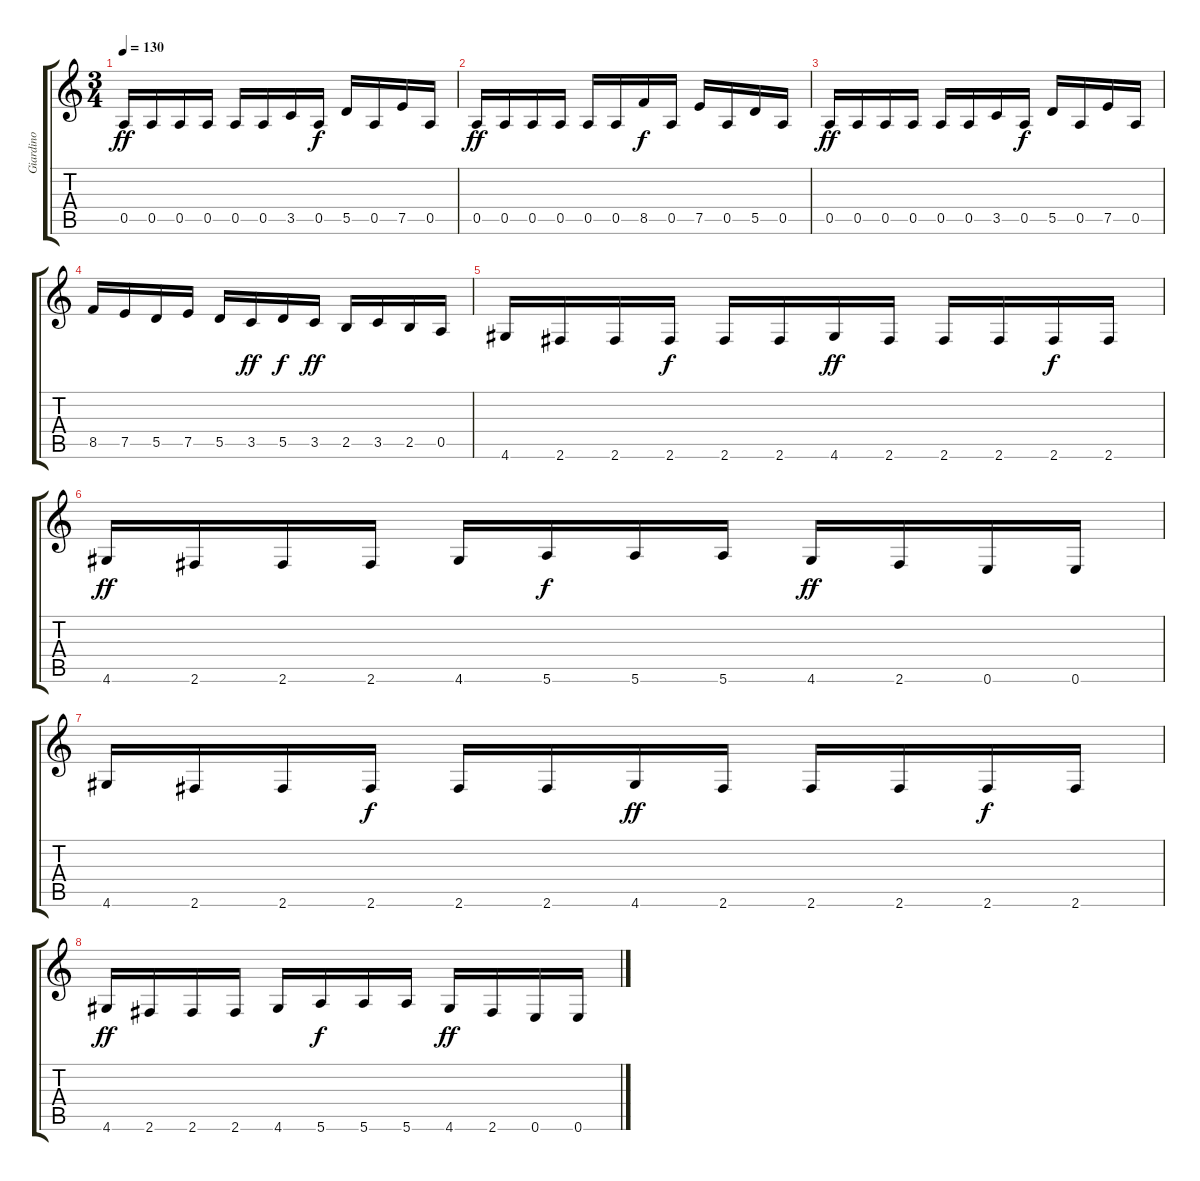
\track ("Giardino" "Giardino") {instrument overdrivenguitar}
\staff {score tabs}
\tuning (E4 B3 G3 D3 A2 E2) {hide}
\ts (3 4)
\tempo 130
\clef g2
\ks c
0.5.16{dy ff} 0.5.16 0.5.16 0.5.16 0.5.16 0.5.16 3.5.16 0.5.16{dy f} 5.5.16 0.5.16 7.5.16 0.5.16 |
0.5.16{dy ff} 0.5.16 0.5.16 0.5.16 0.5.16 0.5.16 8.5.16{dy f} 0.5.16 7.5.16 0.5.16 5.5.16 0.5.16 |
0.5.16{dy ff} 0.5.16 0.5.16 0.5.16 0.5.16 0.5.16 3.5.16 0.5.16{dy f} 5.5.16 0.5.16 7.5.16 0.5.16 |
8.5.16 7.5.16 5.5.16 7.5.16 5.5.16 3.5.16{dy ff} 5.5.16{dy f} 3.5.16{dy ff} 2.5.16 3.5.16 2.5.16 0.5.16 |
4.6.16 2.6.16 2.6.16 2.6.16{dy f} 2.6.16 2.6.16 4.6.16{dy ff} 2.6.16 2.6.16 2.6.16 2.6.16{dy f} 2.6.16 |
4.6.16{dy ff} 2.6.16 2.6.16 2.6.16 4.6.16 5.6.16{dy f} 5.6.16 5.6.16 4.6.16{dy ff} 2.6.16 0.6.16 0.6.16 |
4.6.16 2.6.16 2.6.16 2.6.16{dy f} 2.6.16 2.6.16 4.6.16{dy ff} 2.6.16 2.6.16 2.6.16 2.6.16{dy f} 2.6.16 |
4.6.16{dy ff} 2.6.16 2.6.16 2.6.16 4.6.16 5.6.16{dy f} 5.6.16 5.6.16 4.6.16{dy ff} 2.6.16 0.6.16 0.6.16
